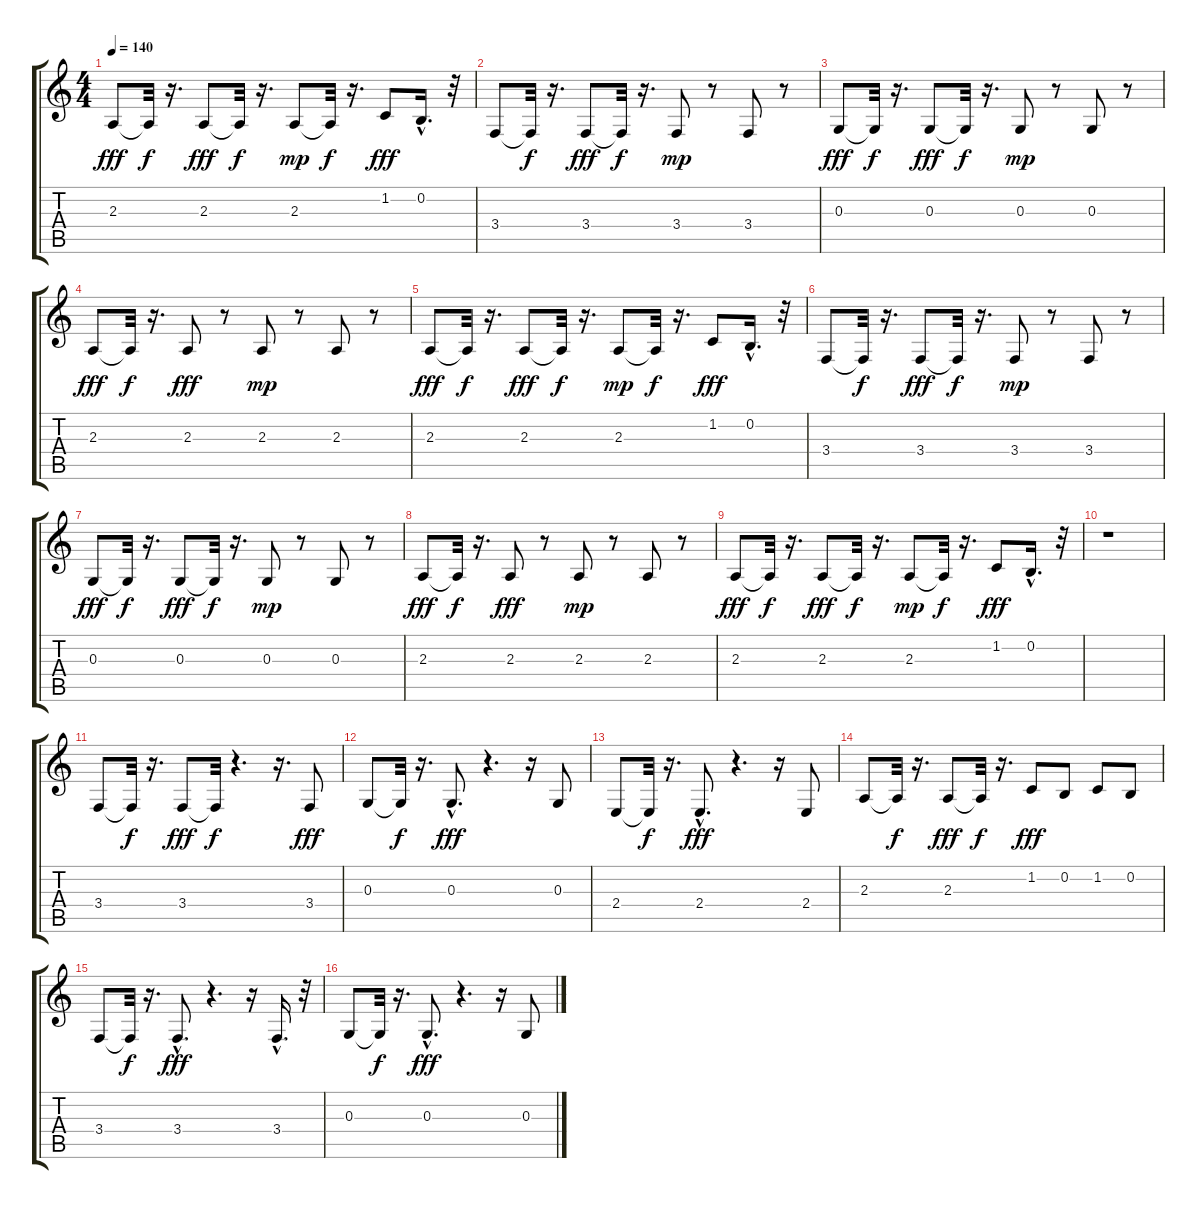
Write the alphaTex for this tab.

\track "" {instrument lead7fifths}
\staff {score tabs}
\tuning (E4 B3 G3 D3 A2 E2) {hide}
\ts (4 4)
\tempo 140
\clef g2
\ks c
2.3.8{dy fff} 2.3{t}.32{dy f} r.16{d} 2.3.8{dy fff} 2.3{t}.32{dy f} r.16{d} 2.3.8{dy mp} 2.3{t}.32{dy f} r.16{d} 1.2.8{dy fff} 0.2{hac}.16{d} r.32 |
3.4.8 3.4{t}.32{dy f} r.16{d} 3.4.8{dy fff} 3.4{t}.32{dy f} r.16{d} 3.4.8{dy mp} r.8 3.4.8 r.8 |
0.3.8{dy fff} 0.3{t}.32{dy f} r.16{d} 0.3.8{dy fff} 0.3{t}.32{dy f} r.16{d} 0.3.8{dy mp} r.8 0.3.8 r.8 |
2.3.8{dy fff} 2.3{t}.32{dy f} r.16{d} 2.3.8{dy fff} r.8 2.3.8{dy mp} r.8 2.3.8 r.8 |
2.3.8{dy fff} 2.3{t}.32{dy f} r.16{d} 2.3.8{dy fff} 2.3{t}.32{dy f} r.16{d} 2.3.8{dy mp} 2.3{t}.32{dy f} r.16{d} 1.2.8{dy fff} 0.2{hac}.16{d} r.32 |
3.4.8 3.4{t}.32{dy f} r.16{d} 3.4.8{dy fff} 3.4{t}.32{dy f} r.16{d} 3.4.8{dy mp} r.8 3.4.8 r.8 |
0.3.8{dy fff} 0.3{t}.32{dy f} r.16{d} 0.3.8{dy fff} 0.3{t}.32{dy f} r.16{d} 0.3.8{dy mp} r.8 0.3.8 r.8 |
2.3.8{dy fff} 2.3{t}.32{dy f} r.16{d} 2.3.8{dy fff} r.8 2.3.8{dy mp} r.8 2.3.8 r.8 |
2.3.8{dy fff} 2.3{t}.32{dy f} r.16{d} 2.3.8{dy fff} 2.3{t}.32{dy f} r.16{d} 2.3.8{dy mp} 2.3{t}.32{dy f} r.16{d} 1.2.8{dy fff} 0.2{hac}.16{d} r.32 |
r.1 |
3.4.8 3.4{t}.32{dy f} r.16{d} 3.4.8{dy fff} 3.4{t}.32{dy f} r.4{d} r.16{d} 3.4.8{dy fff} |
0.3.8 0.3{t}.32{dy f} r.16{d} 0.3{hac}.8{d dy fff} r.4{d} r.16 0.3.8 |
2.4.8 2.4{t}.32{dy f} r.16{d} 2.4{hac}.8{d dy fff} r.4{d} r.16 2.4.8 |
2.3.8 2.3{t}.32{dy f} r.16{d} 2.3.8{dy fff} 2.3{t}.32{dy f} r.16{d} 1.2.8{dy fff} 0.2.8 1.2.8 0.2.8 |
3.4.8 3.4{t}.32{dy f} r.16{d} 3.4{hac}.8{d dy fff} r.4{d} r.16 3.4{hac}.16{d} r.32 |
0.3.8 0.3{t}.32{dy f} r.16{d} 0.3{hac}.8{d dy fff} r.4{d} r.16 0.3.8
